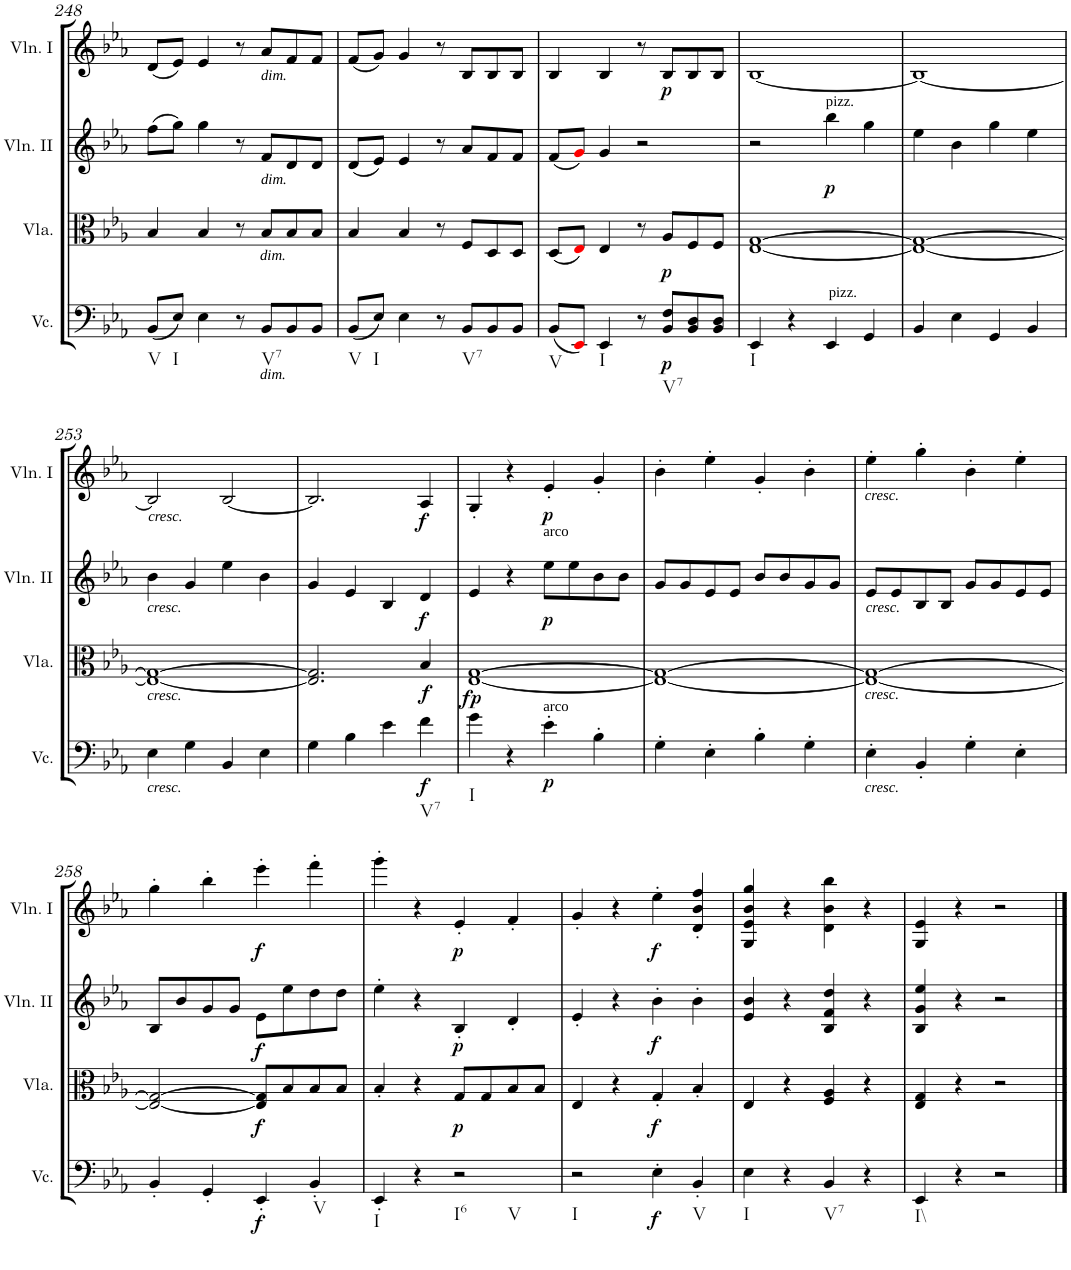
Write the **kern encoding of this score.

**kern	**dynam	**kern	**dynam	**kern	**dynam	**kern	**dynam
*part4	*part4	*part3	*part3	*part2	*part2	*part1	*part1
*staff4	*staff4	*staff3	*staff3	*staff2	*staff2	*staff1	*staff1
*I"Violoncello	*	*I"Viola	*	*I"Violin II	*	*I"Violin I	*
*I'Vc.	*	*I'Vla.	*	*I'Vln. II	*	*I'Vln. I	*
!!LO:PB:g=z
*clefF4	*	*clefC3	*	*clefG2	*	*clefG2	*
*k[b-e-a-]	*	*k[b-e-a-]	*	*k[b-e-a-]	*	*k[b-e-a-]	*
*E-:	*	*E-:	*	*E-:	*	*E-:	*
*M4/4	*	*M4/4	*	*M4/4	*	*M4/4	*
*met(c)	*	*met(c)	*	*met(c)	*	*met(c)	*
=248	=248	=248	=248	=248	=248	=248	=248
!LO:TX:b:t=V	!	!	!	!	!	!	!
(8BB-/L	.	4B-/	.	(8ff\L	.	(8d/L	.
!LO:TX:b:t=I	!	!	!	!	!	!	!
8E-/J)	.	.	.	8gg\J)	.	8e-/J)	.
4E-\	.	4B-/	.	4gg\	.	4e-/	.
8r	.	8r	.	8r	.	8r	.
!	!	!	!	!	!	!LO:TX:b:i:t=dim.	!
!	!	!	!	!LO:TX:b:i:t=dim.	!	!	!
!	!	!LO:TX:b:i:t=dim.	!	!	!	!	!
!LO:TX:b:i:t=dim.	!	!	!	!	!	!	!
!LO:TX:b:t=V7	!	!	!	!	!	!	!
8BB-/L	.	8B-/L	.	8f/L	.	8a-/L	.
8BB-/	.	8B-/	.	8d/	.	8f/	.
8BB-/J	.	8B-/J	.	8d/J	.	8f/J	.
=249	=249	=249	=249	=249	=249	=249	=249
!LO:TX:b:t=V	!	!	!	!	!	!	!
(8BB-/L	.	4B-/	.	(8d/L	.	(8f/L	.
!LO:TX:b:t=I	!	!	!	!	!	!	!
8E-/J)	.	.	.	8e-/J)	.	8g/J)	.
4E-\	.	4B-/	.	4e-/	.	4g/	.
8r	.	8r	.	8r	.	8r	.
!LO:TX:b:t=V7	!	!	!	!	!	!	!
8BB-/L	.	8F/L	.	8a-/L	.	8B-/L	.
8BB-/	.	8D/	.	8f/	.	8B-/	.
8BB-/J	.	8D/J	.	8f/J	.	8B-/J	.
=250	=250	=250	=250	=250	=250	=250	=250
!LO:TX:b:t=V	!	!	!	!	!	!	!
(8BB-/L	.	(8D/L	.	(8f/L	.	4B-/	.
8EE-i/J)	.	8E-i/J)	.	8gi/J)	.	.	.
!LO:TX:b:t=I	!	!	!	!	!	!	!
4EE-/	.	4E-/	.	4g/	.	4B-/	.
8r	.	8r	.	2r	.	8r	.
!LO:TX:b:t=V7	!	!	!	!	!	!	!
!	!LO:DY:b	!	!LO:DY:b	!	!	!	!LO:DY:b
8BB-/ 8F/L	p	8A-/L	p	.	.	8B-/L	p
8BB-/ 8D/	.	8F/	.	.	.	8B-/	.
8BB-/ 8D/J	.	8F/J	.	.	.	8B-/J	.
=251	=251	=251	=251	=251	=251	=251	=251
!LO:TX:b:t=I	!	!	!	!	!	!	!
4EE-/	.	[1E- [1G	.	2r	.	[1B-	.
4r	.	.	.	.	.	.	.
!	!	!	!	!LO:TX:a:t=pizz.	!	!	!
!LO:TX:a:t=pizz.	!	!	!	!	!	!	!
!	!	!	!	!	!LO:DY:b	!	!
4EE-/	.	.	.	4bb-\	p	.	.
4GG/	.	.	.	4gg\	.	.	.
=252	=252	=252	=252	=252	=252	=252	=252
4BB-/	.	1E-_ 1G_	.	4ee-\	.	1B-_	.
4E-\	.	.	.	4b-\	.	.	.
4GG/	.	.	.	4gg\	.	.	.
4BB-/	.	.	.	4ee-\	.	.	.
!!LO:LB:g=z
=253	=253	=253	=253	=253	=253	=253	=253
!	!	!	!	!	!	!LO:TX:b:i:t=cresc.	!
!	!	!	!	!LO:TX:b:i:t=cresc.	!	!	!
!	!	!LO:TX:b:i:t=cresc.	!	!	!	!	!
!LO:TX:b:i:t=cresc.	!	!	!	!	!	!	!
4E-\	.	1E-_ 1G_	.	4b-\	.	2B-/]	.
4G\	.	.	.	4g/	.	.	.
4BB-/	.	.	.	4ee-\	.	[2B-/	.
4E-\	.	.	.	4b-\	.	.	.
=254	=254	=254	=254	=254	=254	=254	=254
4G\	.	2.E-/] 2.G/]	.	4g/	.	2.B-/]	.
4B-\	.	.	.	4e-/	.	.	.
4e-\	.	.	.	4B-/	.	.	.
!LO:TX:b:t=V7	!	!	!	!	!	!	!
!	!LO:DY:b	!	!LO:DY:b	!	!LO:DY:b	!	!LO:DY:b
4f\	f	4B-/	f	4d/	f	4A-/	f
=255	=255	=255	=255	=255	=255	=255	=255
!LO:TX:b:t=I	!	!	!	!	!	!	!
!	!	!	!LO:DY:b	!	!	!	!
4g\	.	[1E- [1G	fp	4e-/	.	4G'/	.
4r	.	.	.	4r	.	4r	.
!	!	!	!	!LO:TX:a:t=arco	!	!	!
!LO:TX:a:t=arco	!	!	!	!	!	!	!
!	!LO:DY:b	!	!	!	!LO:DY:b	!	!LO:DY:b
4e-'\	p	.	.	8ee-\L	p	4e-'/	p
.	.	.	.	8ee-\	.	.	.
4B-'\	.	.	.	8b-\	.	4g'/	.
.	.	.	.	8b-\J	.	.	.
=256	=256	=256	=256	=256	=256	=256	=256
4G'\	.	1E-_ 1G_	.	8g/L	.	4b-'\	.
.	.	.	.	8g/	.	.	.
4E-'\	.	.	.	8e-/	.	4ee-'\	.
.	.	.	.	8e-/J	.	.	.
4B-'\	.	.	.	8b-/L	.	4g'/	.
.	.	.	.	8b-/	.	.	.
4G'\	.	.	.	8g/	.	4b-'\	.
.	.	.	.	8g/J	.	.	.
=257	=257	=257	=257	=257	=257	=257	=257
!	!	!	!	!	!	!LO:TX:b:i:t=cresc.	!
!	!	!	!	!LO:TX:b:i:t=cresc.	!	!	!
!	!	!LO:TX:b:i:t=cresc.	!	!	!	!	!
!LO:TX:b:i:t=cresc.	!	!	!	!	!	!	!
4E-'\	.	1E-_ 1G_	.	8e-/L	.	4ee-'\	.
.	.	.	.	8e-/	.	.	.
4BB-'/	.	.	.	8B-/	.	4gg'\	.
.	.	.	.	8B-/J	.	.	.
4G'\	.	.	.	8g/L	.	4b-'\	.
.	.	.	.	8g/	.	.	.
4E-'\	.	.	.	8e-/	.	4ee-'\	.
.	.	.	.	8e-/J	.	.	.
!!LO:LB:g=z
=258	=258	=258	=258	=258	=258	=258	=258
4BB-'/	.	2E-/_ 2G/_	.	8B-/L	.	4gg'\	.
.	.	.	.	8b-/	.	.	.
4GG'/	.	.	.	8g/	.	4bb-'\	.
.	.	.	.	8g/J	.	.	.
!	!LO:DY:b	!	!LO:DY:b	!	!LO:DY:b	!	!LO:DY:b
4EE-'/	f	8E-/] 8G/]L	f	8e-\L	f	4eee-'\	f
.	.	8B-/	.	8ee-\	.	.	.
!LO:TX:b:t=V	!	!	!	!	!	!	!
4BB-'/	.	8B-/	.	8dd\	.	4fff'\	.
.	.	8B-/J	.	8dd\J	.	.	.
=259	=259	=259	=259	=259	=259	=259	=259
!LO:TX:b:t=I	!	!	!	!	!	!	!
4EE-'/	.	4B-'/	.	4ee-'\	.	4ggg'\	.
4r	.	4r	.	4r	.	4r	.
!LO:TX:b:t=I6	!	!	!	!	!	!	!
!LO:TX:b:t=V	!	!	!	!	!	!	!
!	!	!	!LO:DY:b	!	!LO:DY:b	!	!LO:DY:b
2r	.	8G/L	p	4B-'/	p	4e-'/	p
.	.	8G/	.	.	.	.	.
.	.	8B-/	.	4d'/	.	4f'/	.
.	.	8B-/J	.	.	.	.	.
=260	=260	=260	=260	=260	=260	=260	=260
!LO:TX:b:t=I	!	!	!	!	!	!	!
2r	.	4E-/	.	4e-'/	.	4g'/	.
.	.	4r	.	4r	.	4r	.
!	!LO:DY:b	!	!LO:DY:b	!	!LO:DY:b	!	!LO:DY:b
4E-'\	f	4G'/	f	4b-'\	f	4ee-'\	f
!LO:TX:b:t=V	!	!	!	!	!	!	!
4BB-'/	.	4B-'/	.	4b-'\	.	4d/' 4b-/' 4ff/'	.
=261	=261	=261	=261	=261	=261	=261	=261
!LO:TX:b:t=I	!	!	!	!	!	!	!
4E-\	.	4E-/	.	4e-/ 4b-/	.	4G/ 4e-/ 4b-/ 4gg/	.
4r	.	4r	.	4r	.	4r	.
!LO:TX:b:t=V7	!	!	!	!	!	!	!
4BB-/	.	4F/ 4A-/	.	4B-/ 4f/ 4dd/	.	4d\ 4b-\ 4bb-\	.
4r	.	4r	.	4r	.	4r	.
=262	=262	=262	=262	=262	=262	=262	=262
!LO:TX:b:t=I\\	!	!	!	!	!	!	!
4EE-/	.	4E-/ 4G/	.	4B-/ 4g/ 4ee-/	.	4G/ 4e-/	.
4r	.	4r	.	4r	.	4r	.
2r	.	2r	.	2r	.	2r	.
==	==	==	==	==	==	==	==
*-	*-	*-	*-	*-	*-	*-	*-
